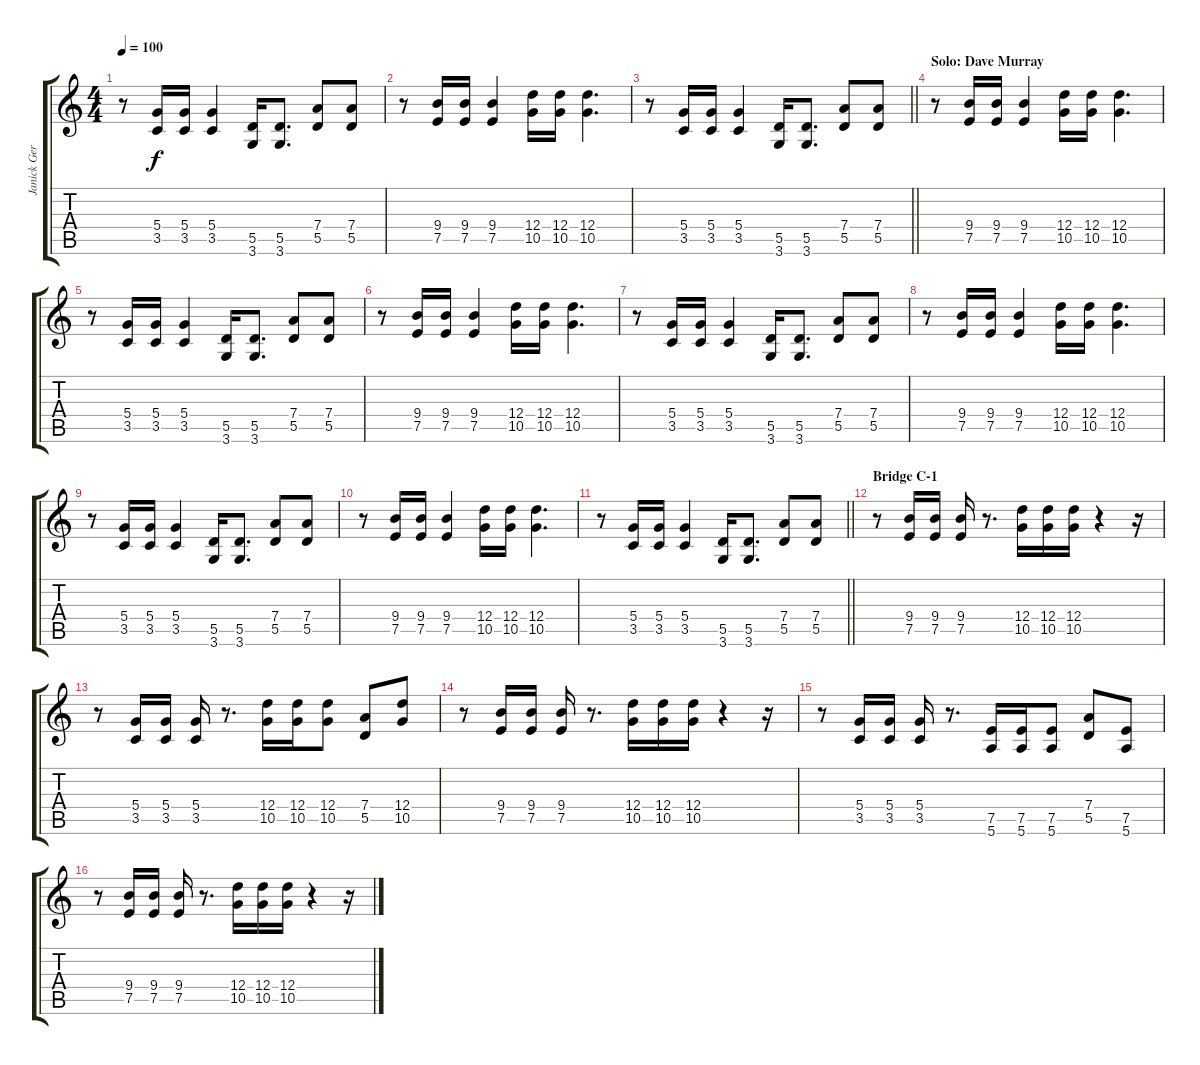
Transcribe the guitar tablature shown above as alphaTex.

\track ("Janick Gers" "Janick Ger") {instrument distortionguitar}
\staff {score tabs}
\tuning (E4 B3 G3 D3 A2 E2) {hide}
\ts (4 4)
\tempo 100
\clef g2
\ks c
r.8{dy f} (5.4 3.5).16 (5.4 3.5).16 (5.4 3.5).4 (5.5 3.6).16 (5.5 3.6).8{d} (7.4 5.5).8 (7.4 5.5).8 |
r.8 (9.4 7.5).16 (9.4 7.5).16 (9.4 7.5).4 (12.4 10.5).16 (12.4 10.5).16 (12.4 10.5).4{d} |
\barLineRight lightlight
r.8 (5.4 3.5).16 (5.4 3.5).16 (5.4 3.5).4 (5.5 3.6).16 (5.5 3.6).8{d} (7.4 5.5).8 (7.4 5.5).8 |
\section ("" "Solo: Dave Murray")
r.8 (9.4 7.5).16 (9.4 7.5).16 (9.4 7.5).4 (12.4 10.5).16 (12.4 10.5).16 (12.4 10.5).4{d} |
r.8 (5.4 3.5).16 (5.4 3.5).16 (5.4 3.5).4 (5.5 3.6).16 (5.5 3.6).8{d} (7.4 5.5).8 (7.4 5.5).8 |
r.8 (9.4 7.5).16 (9.4 7.5).16 (9.4 7.5).4 (12.4 10.5).16 (12.4 10.5).16 (12.4 10.5).4{d} |
r.8 (5.4 3.5).16 (5.4 3.5).16 (5.4 3.5).4 (5.5 3.6).16 (5.5 3.6).8{d} (7.4 5.5).8 (7.4 5.5).8 |
r.8 (9.4 7.5).16 (9.4 7.5).16 (9.4 7.5).4 (12.4 10.5).16 (12.4 10.5).16 (12.4 10.5).4{d} |
r.8 (5.4 3.5).16 (5.4 3.5).16 (5.4 3.5).4 (5.5 3.6).16 (5.5 3.6).8{d} (7.4 5.5).8 (7.4 5.5).8 |
r.8 (9.4 7.5).16 (9.4 7.5).16 (9.4 7.5).4 (12.4 10.5).16 (12.4 10.5).16 (12.4 10.5).4{d} |
\barLineRight lightlight
r.8 (5.4 3.5).16 (5.4 3.5).16 (5.4 3.5).4 (5.5 3.6).16 (5.5 3.6).8{d} (7.4 5.5).8 (7.4 5.5).8 |
\section ("" "Bridge C-1")
r.8 (9.4 7.5).16 (9.4 7.5).16 (9.4 7.5).16 r.8{d} (12.4 10.5).16 (12.4 10.5).16 (12.4 10.5).16 r.4 r.16 |
r.8 (5.4 3.5).16 (5.4 3.5).16 (5.4 3.5).16 r.8{d} (12.4 10.5).16 (12.4 10.5).16 (12.4 10.5).8 (7.4 5.5).8 (12.4 10.5).8 |
r.8 (9.4 7.5).16 (9.4 7.5).16 (9.4 7.5).16 r.8{d} (12.4 10.5).16 (12.4 10.5).16 (12.4 10.5).16 r.4 r.16 |
r.8 (5.4 3.5).16 (5.4 3.5).16 (5.4 3.5).16 r.8{d} (7.5 5.6).16 (7.5 5.6).16 (7.5 5.6).8 (7.4 5.5).8 (7.5 5.6).8 |
r.8 (9.4 7.5).16 (9.4 7.5).16 (9.4 7.5).16 r.8{d} (12.4 10.5).16 (12.4 10.5).16 (12.4 10.5).16 r.4 r.16
